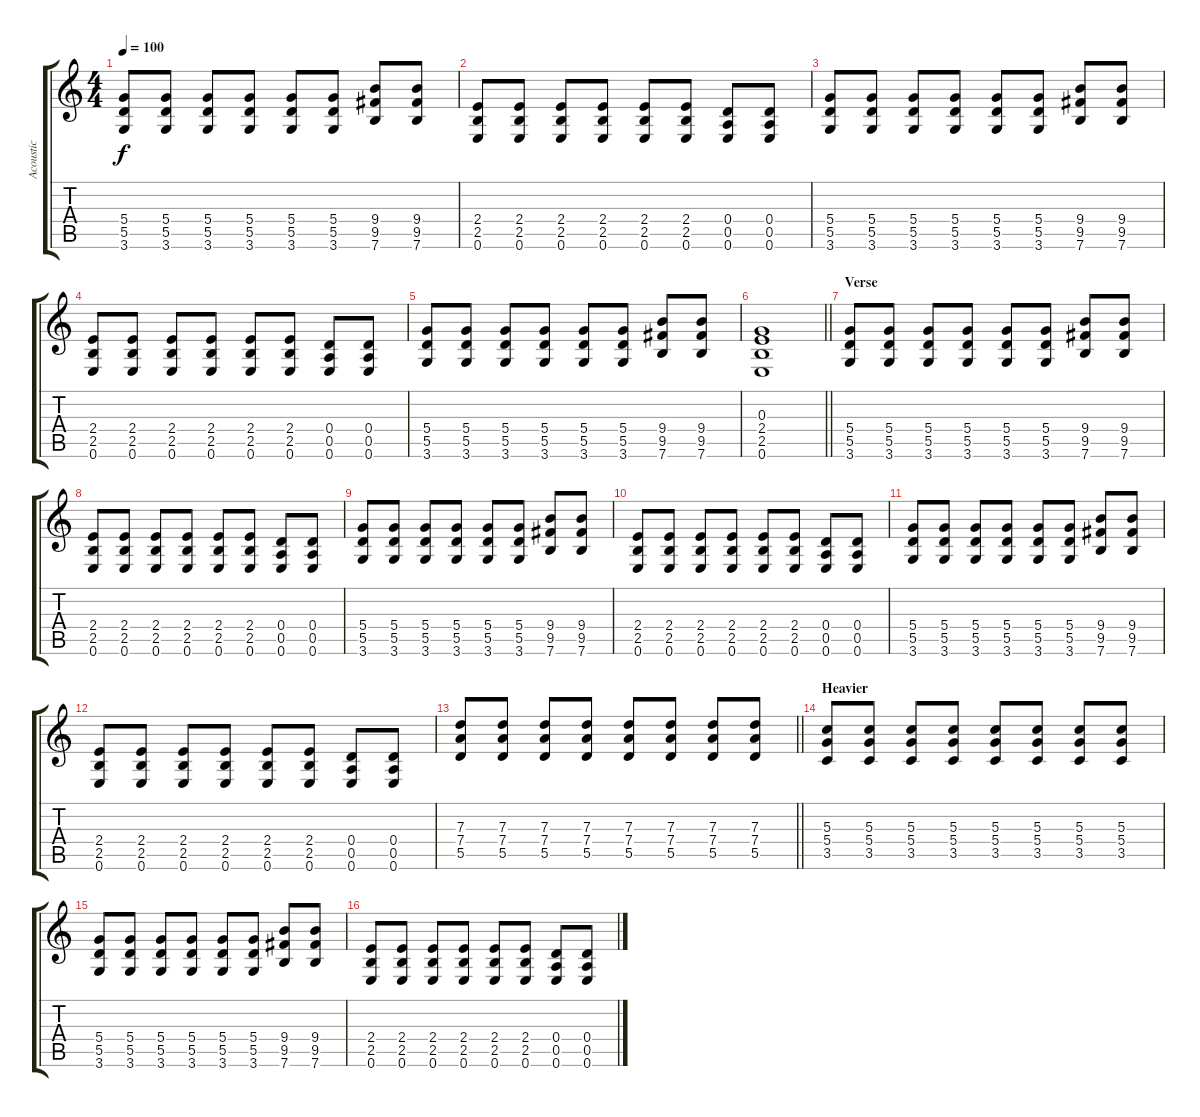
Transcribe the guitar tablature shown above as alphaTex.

\track ("Acoustic" "Acoustic") {instrument acousticguitarnylon}
\staff {score tabs}
\tuning (E4 B3 G3 D3 A2 E2) {hide}
\ts (4 4)
\tempo 100
\clef g2
\ks c
(5.4 5.5 3.6).8{dy f} (5.4 5.5 3.6).8 (5.4 5.5 3.6).8 (5.4 5.5 3.6).8 (5.4 5.5 3.6).8 (5.4 5.5 3.6).8 (9.4 9.5 7.6).8 (9.4 9.5 7.6).8 |
(2.4 2.5 0.6).8 (2.4 2.5 0.6).8 (2.4 2.5 0.6).8 (2.4 2.5 0.6).8 (2.4 2.5 0.6).8 (2.4 2.5 0.6).8 (0.4 0.5 0.6).8 (0.4 0.5 0.6).8 |
(5.4 5.5 3.6).8 (5.4 5.5 3.6).8 (5.4 5.5 3.6).8 (5.4 5.5 3.6).8 (5.4 5.5 3.6).8 (5.4 5.5 3.6).8 (9.4 9.5 7.6).8 (9.4 9.5 7.6).8 |
(2.4 2.5 0.6).8 (2.4 2.5 0.6).8 (2.4 2.5 0.6).8 (2.4 2.5 0.6).8 (2.4 2.5 0.6).8 (2.4 2.5 0.6).8 (0.4 0.5 0.6).8 (0.4 0.5 0.6).8 |
(5.4 5.5 3.6).8 (5.4 5.5 3.6).8 (5.4 5.5 3.6).8 (5.4 5.5 3.6).8 (5.4 5.5 3.6).8 (5.4 5.5 3.6).8 (9.4 9.5 7.6).8 (9.4 9.5 7.6).8 |
\barLineRight lightlight
(0.3 2.4 2.5 0.6).1 |
\section ("" "Verse")
(5.4 5.5 3.6).8 (5.4 5.5 3.6).8 (5.4 5.5 3.6).8 (5.4 5.5 3.6).8 (5.4 5.5 3.6).8 (5.4 5.5 3.6).8 (9.4 9.5 7.6).8 (9.4 9.5 7.6).8 |
(2.4 2.5 0.6).8 (2.4 2.5 0.6).8 (2.4 2.5 0.6).8 (2.4 2.5 0.6).8 (2.4 2.5 0.6).8 (2.4 2.5 0.6).8 (0.4 0.5 0.6).8 (0.4 0.5 0.6).8 |
(5.4 5.5 3.6).8 (5.4 5.5 3.6).8 (5.4 5.5 3.6).8 (5.4 5.5 3.6).8 (5.4 5.5 3.6).8 (5.4 5.5 3.6).8 (9.4 9.5 7.6).8 (9.4 9.5 7.6).8 |
(2.4 2.5 0.6).8 (2.4 2.5 0.6).8 (2.4 2.5 0.6).8 (2.4 2.5 0.6).8 (2.4 2.5 0.6).8 (2.4 2.5 0.6).8 (0.4 0.5 0.6).8 (0.4 0.5 0.6).8 |
(5.4 5.5 3.6).8 (5.4 5.5 3.6).8 (5.4 5.5 3.6).8 (5.4 5.5 3.6).8 (5.4 5.5 3.6).8 (5.4 5.5 3.6).8 (9.4 9.5 7.6).8 (9.4 9.5 7.6).8 |
(2.4 2.5 0.6).8 (2.4 2.5 0.6).8 (2.4 2.5 0.6).8 (2.4 2.5 0.6).8 (2.4 2.5 0.6).8 (2.4 2.5 0.6).8 (0.4 0.5 0.6).8 (0.4 0.5 0.6).8 |
\barLineRight lightlight
(7.3 7.4 5.5).8 (7.3 7.4 5.5).8 (7.3 7.4 5.5).8 (7.3 7.4 5.5).8 (7.3 7.4 5.5).8 (7.3 7.4 5.5).8 (7.3 7.4 5.5).8 (7.3 7.4 5.5).8 |
\section ("" "Heavier")
(5.3 5.4 3.5).8 (5.3 5.4 3.5).8 (5.3 5.4 3.5).8 (5.3 5.4 3.5).8 (5.3 5.4 3.5).8 (5.3 5.4 3.5).8 (5.3 5.4 3.5).8 (5.3 5.4 3.5).8 |
(5.4 5.5 3.6).8 (5.4 5.5 3.6).8 (5.4 5.5 3.6).8 (5.4 5.5 3.6).8 (5.4 5.5 3.6).8 (5.4 5.5 3.6).8 (9.4 9.5 7.6).8 (9.4 9.5 7.6).8 |
(2.4 2.5 0.6).8 (2.4 2.5 0.6).8 (2.4 2.5 0.6).8 (2.4 2.5 0.6).8 (2.4 2.5 0.6).8 (2.4 2.5 0.6).8 (0.4 0.5 0.6).8 (0.4 0.5 0.6).8
